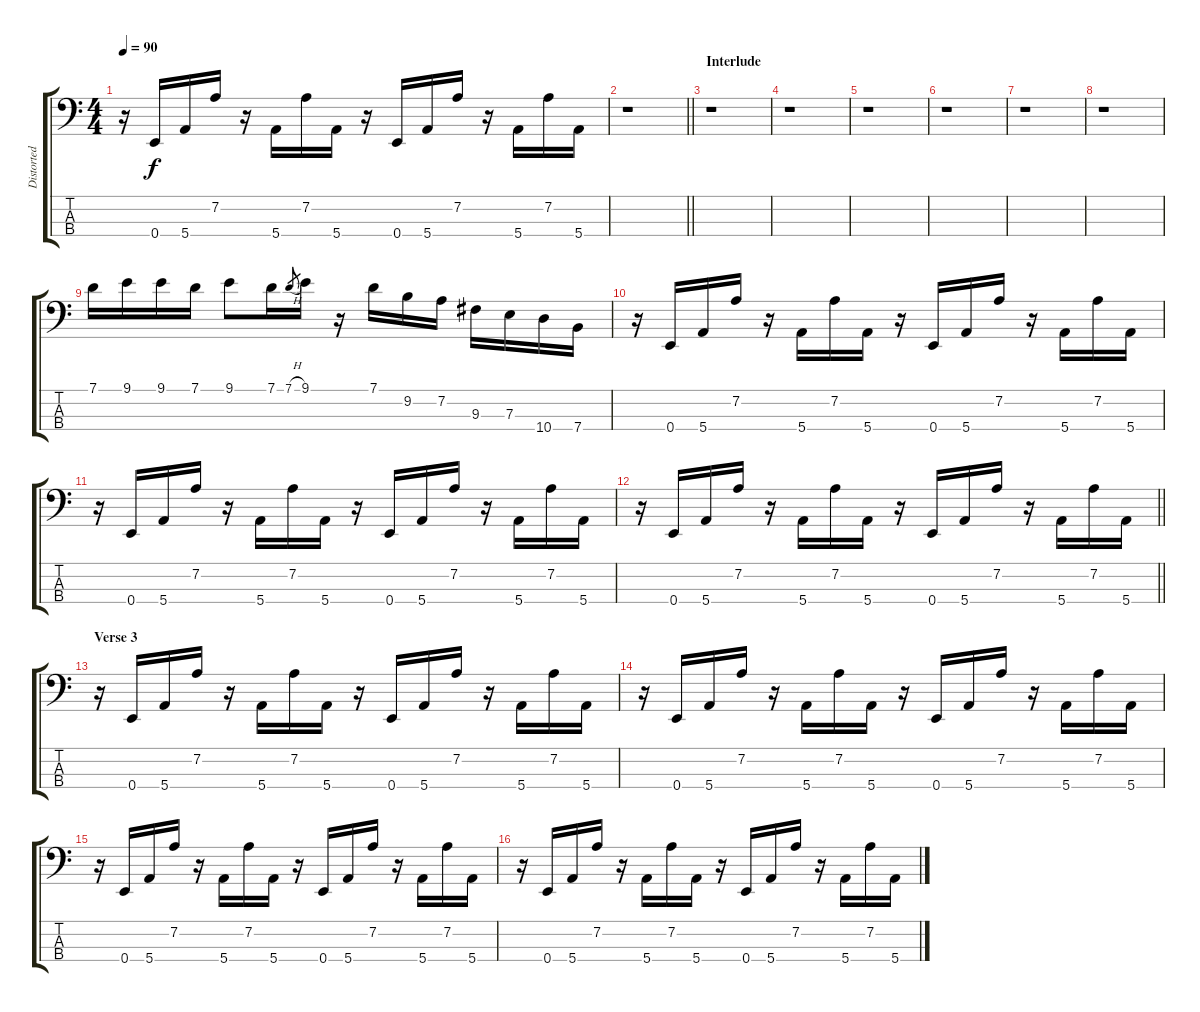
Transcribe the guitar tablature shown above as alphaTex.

\track ("Distorted Bass" "Distorted ") {instrument electricbassfinger}
\staff {score tabs}
\tuning (G2 D2 A1 E1) {hide}
\ts (4 4)
\tempo 90
\clef f4
\ks c
r.16{dy f} 0.4.16 5.4.16 7.2.16 r.16 5.4.16 7.2.16 5.4.16 r.16 0.4.16 5.4.16 7.2.16 r.16 5.4.16 7.2.16 5.4.16 |
\barLineRight lightlight
r.1 |
\section ("" "Interlude")
r.1 |
r.1 |
r.1 |
r.1 |
r.1 |
r.1 |
7.1.16 9.1.16 9.1.16 7.1.16 9.1.8 7.1.16 7.1{h}.8{gr} 9.1.16 r.16 7.1.16 9.2.16 7.2.16 9.3.16 7.3.16 10.4.16 7.4.16 |
r.16 0.4.16 5.4.16 7.2.16 r.16 5.4.16 7.2.16 5.4.16 r.16 0.4.16 5.4.16 7.2.16 r.16 5.4.16 7.2.16 5.4.16 |
r.16 0.4.16 5.4.16 7.2.16 r.16 5.4.16 7.2.16 5.4.16 r.16 0.4.16 5.4.16 7.2.16 r.16 5.4.16 7.2.16 5.4.16 |
\barLineRight lightlight
r.16 0.4.16 5.4.16 7.2.16 r.16 5.4.16 7.2.16 5.4.16 r.16 0.4.16 5.4.16 7.2.16 r.16 5.4.16 7.2.16 5.4.16 |
\section ("" "Verse 3")
r.16 0.4.16 5.4.16 7.2.16 r.16 5.4.16 7.2.16 5.4.16 r.16 0.4.16 5.4.16 7.2.16 r.16 5.4.16 7.2.16 5.4.16 |
r.16 0.4.16 5.4.16 7.2.16 r.16 5.4.16 7.2.16 5.4.16 r.16 0.4.16 5.4.16 7.2.16 r.16 5.4.16 7.2.16 5.4.16 |
r.16 0.4.16 5.4.16 7.2.16 r.16 5.4.16 7.2.16 5.4.16 r.16 0.4.16 5.4.16 7.2.16 r.16 5.4.16 7.2.16 5.4.16 |
r.16 0.4.16 5.4.16 7.2.16 r.16 5.4.16 7.2.16 5.4.16 r.16 0.4.16 5.4.16 7.2.16 r.16 5.4.16 7.2.16 5.4.16
